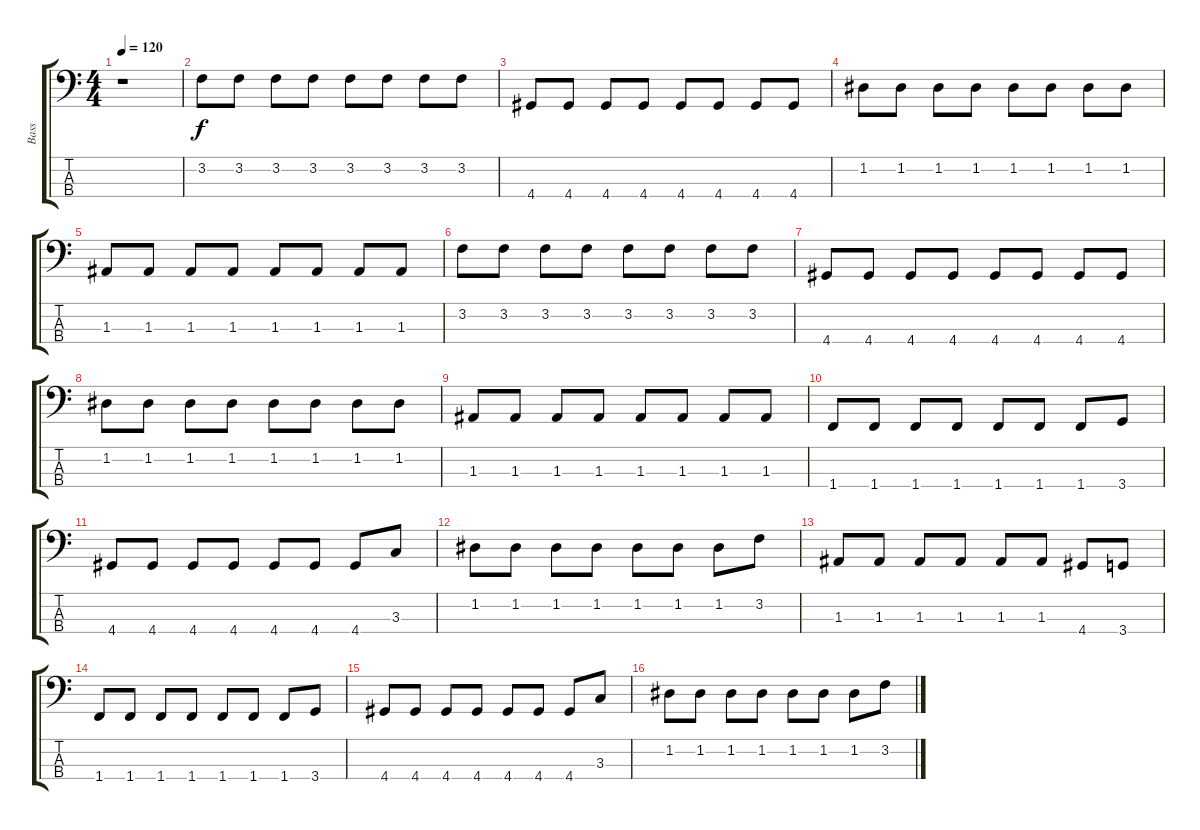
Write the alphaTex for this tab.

\track ("Bass" "Bass") {instrument electricbassfinger}
\staff {score tabs}
\tuning (G2 D2 A1 E1) {hide}
\ts (4 4)
\tempo 120
\clef f4
\ks c
r.1{dy f} |
3.2.8 3.2.8 3.2.8 3.2.8 3.2.8 3.2.8 3.2.8 3.2.8 |
4.4.8 4.4.8 4.4.8 4.4.8 4.4.8 4.4.8 4.4.8 4.4.8 |
1.2.8 1.2.8 1.2.8 1.2.8 1.2.8 1.2.8 1.2.8 1.2.8 |
1.3.8 1.3.8 1.3.8 1.3.8 1.3.8 1.3.8 1.3.8 1.3.8 |
3.2.8 3.2.8 3.2.8 3.2.8 3.2.8 3.2.8 3.2.8 3.2.8 |
4.4.8 4.4.8 4.4.8 4.4.8 4.4.8 4.4.8 4.4.8 4.4.8 |
1.2.8 1.2.8 1.2.8 1.2.8 1.2.8 1.2.8 1.2.8 1.2.8 |
1.3.8 1.3.8 1.3.8 1.3.8 1.3.8 1.3.8 1.3.8 1.3.8 |
1.4.8 1.4.8 1.4.8 1.4.8 1.4.8 1.4.8 1.4.8 3.4.8 |
4.4.8 4.4.8 4.4.8 4.4.8 4.4.8 4.4.8 4.4.8 3.3.8 |
1.2.8 1.2.8 1.2.8 1.2.8 1.2.8 1.2.8 1.2.8 3.2.8 |
1.3.8 1.3.8 1.3.8 1.3.8 1.3.8 1.3.8 4.4.8 3.4.8 |
1.4.8 1.4.8 1.4.8 1.4.8 1.4.8 1.4.8 1.4.8 3.4.8 |
4.4.8 4.4.8 4.4.8 4.4.8 4.4.8 4.4.8 4.4.8 3.3.8 |
1.2.8 1.2.8 1.2.8 1.2.8 1.2.8 1.2.8 1.2.8 3.2.8
